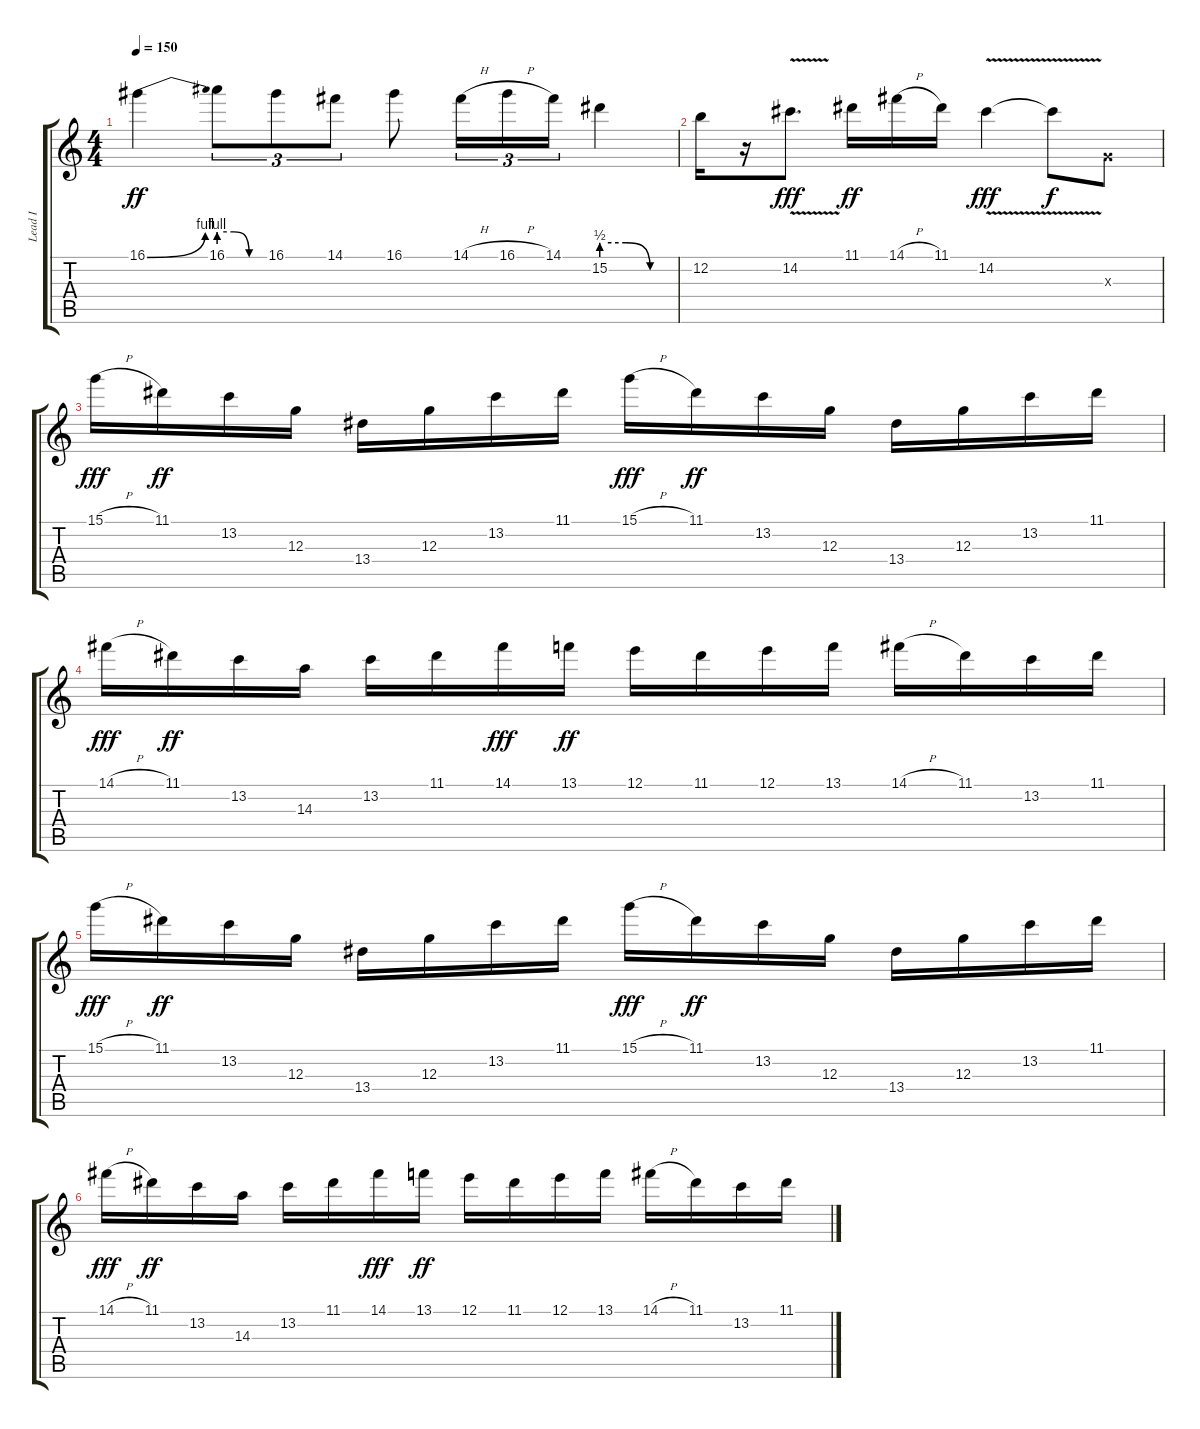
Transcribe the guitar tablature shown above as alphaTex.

\track ("Lead I" "Lead I") {instrument overdrivenguitar}
\staff {score tabs}
\tuning (E4 B3 G3 D3 A2 E2) {hide}
\ts (4 4)
\tempo 150
\clef g2
\ks c
16.1{be (bend 0 0 60 4)}.4{dy ff} 16.1{be (custom 0 4 20 4 40 0 60 0)}.8{tu (3 2)} 16.1.8{tu (3 2)} 14.1.8{tu (3 2)} 16.1.8 14.1{h}.16{tu (3 2)} 16.1{h}.16{tu (3 2)} 14.1.16{tu (3 2)} 15.2{be (custom 0 2 20 2 40 0 60 0)}.4 |
12.2.16 r.16 14.2{v}.8{d dy fff} 11.1.16{dy ff} 14.1{h}.16 11.1.16 14.2{v}.4{dy fff} 14.2{t}.8{dy f} 0.3{x}.8 |
15.1{h}.16{dy fff} 11.1.16{dy ff} 13.2.16 12.3.16 13.4.16 12.3.16 13.2.16 11.1.16 15.1{h}.16{dy fff} 11.1.16{dy ff} 13.2.16 12.3.16 13.4.16 12.3.16 13.2.16 11.1.16 |
14.1{h}.16{dy fff} 11.1.16{dy ff} 13.2.16 14.3.16 13.2.16 11.1.16 14.1.16{dy fff} 13.1.16{dy ff} 12.1.16 11.1.16 12.1.16 13.1.16 14.1{h}.16 11.1.16 13.2.16 11.1.16 |
15.1{h}.16{dy fff} 11.1.16{dy ff} 13.2.16 12.3.16 13.4.16 12.3.16 13.2.16 11.1.16 15.1{h}.16{dy fff} 11.1.16{dy ff} 13.2.16 12.3.16 13.4.16 12.3.16 13.2.16 11.1.16 |
14.1{h}.16{dy fff} 11.1.16{dy ff} 13.2.16 14.3.16 13.2.16 11.1.16 14.1.16{dy fff} 13.1.16{dy ff} 12.1.16 11.1.16 12.1.16 13.1.16 14.1{h}.16 11.1.16 13.2.16 11.1.16
